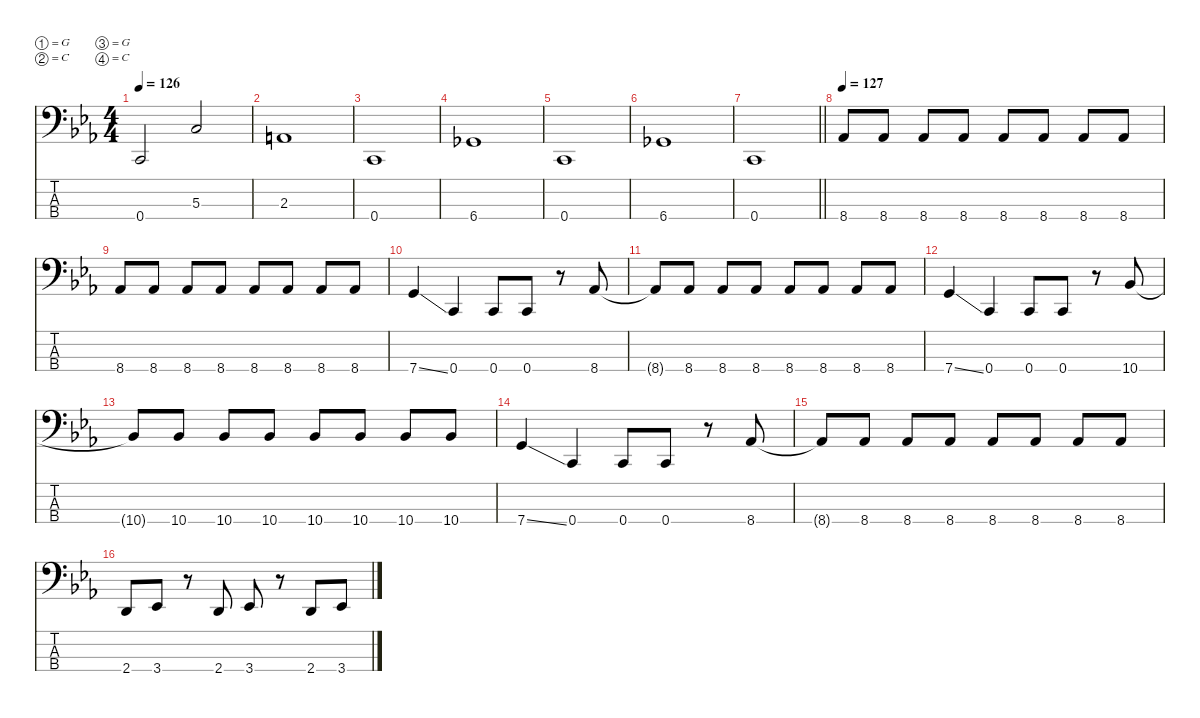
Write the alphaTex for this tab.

\defaultSystemsLayout 4
\hideDynamics
\bracketExtendMode nobrackets
\singleTrackTrackNamePolicy hidden
\multiTrackTrackNamePolicy hidden
\firstSystemTrackNameMode fullname
\otherSystemsTrackNameOrientation horizontal
\track ("Bass" "fl.bs.") {instrument fretlessbass}
\staff {score tabs}
\tuning (G2 C2 G1 C1)
\ts (4 4)
\tempo 126
\clef f4
\ks cminor
0.4{acc forcenatural}.2{dy f beam Up} 5.3{acc forcenatural}.2{beam Up} |
2.3{acc forcenatural}.1{beam Up} |
0.4{acc forcenatural}.1{beam Up} |
6.4{acc b}.1{beam Up} |
0.4{acc forcenatural}.1{beam Up} |
6.4{acc b}.1{beam Up} |
\barLineRight lightlight
0.4{acc forcenatural}.1{beam Up} |
\tempo 127
8.4{acc b}.8{beam Up} 8.4{acc b}.8{beam Up} 8.4{acc b}.8{beam Up} 8.4{acc b}.8{beam Up} 8.4{acc b}.8{beam Up} 8.4{acc b}.8{beam Up} 8.4{acc b}.8{beam Up} 8.4{acc b}.8{beam Up} |
8.4{acc b}.8{beam Up} 8.4{acc b}.8{beam Up} 8.4{acc b}.8{beam Up} 8.4{acc b}.8{beam Up} 8.4{acc b}.8{beam Up} 8.4{acc b}.8{beam Up} 8.4{acc b}.8{beam Up} 8.4{acc b}.8{beam Up} |
7.4{ss acc forcenatural}.4{beam Up} 0.4{acc forcenatural}.4{beam Up} 0.4{acc forcenatural}.8{beam Up} 0.4{acc forcenatural}.8{beam Up} r.8{beam Up} 8.4{acc b}.8{beam Up} |
8.4{t acc b}.8{beam Up} 8.4{acc b}.8{beam Up} 8.4{acc b}.8{beam Up} 8.4{acc b}.8{beam Up} 8.4{acc b}.8{beam Up} 8.4{acc b}.8{beam Up} 8.4{acc b}.8{beam Up} 8.4{acc b}.8{beam Up} |
7.4{ss acc forcenatural}.4{beam Up} 0.4{acc forcenatural}.4{beam Up} 0.4{acc forcenatural}.8{beam Up} 0.4{acc forcenatural}.8{beam Up} r.8{beam Up} 10.4{acc b}.8{beam Up} |
10.4{t acc b}.8{beam Up} 10.4{acc b}.8{beam Up} 10.4{acc b}.8{beam Up} 10.4{acc b}.8{beam Up} 10.4{acc b}.8{beam Up} 10.4{acc b}.8{beam Up} 10.4{acc b}.8{beam Up} 10.4{acc b}.8{beam Up} |
7.4{ss acc forcenatural}.4{beam Up} 0.4{acc forcenatural}.4{beam Up} 0.4{acc forcenatural}.8{beam Up} 0.4{acc forcenatural}.8{beam Up} r.8{beam Up} 8.4{acc b}.8{beam Up} |
8.4{t acc b}.8{beam Up} 8.4{acc b}.8{beam Up} 8.4{acc b}.8{beam Up} 8.4{acc b}.8{beam Up} 8.4{acc b}.8{beam Up} 8.4{acc b}.8{beam Up} 8.4{acc b}.8{beam Up} 8.4{acc b}.8{beam Up} |
2.4{acc forcenatural}.8{beam Up} 3.4{acc b}.8{beam Up} r.8{beam Up} 2.4{acc forcenatural}.8{beam Up} 3.4{acc b}.8{beam Up} r.8{beam Up} 2.4{acc forcenatural}.8{beam Up} 3.4{acc b}.8{beam Up}
